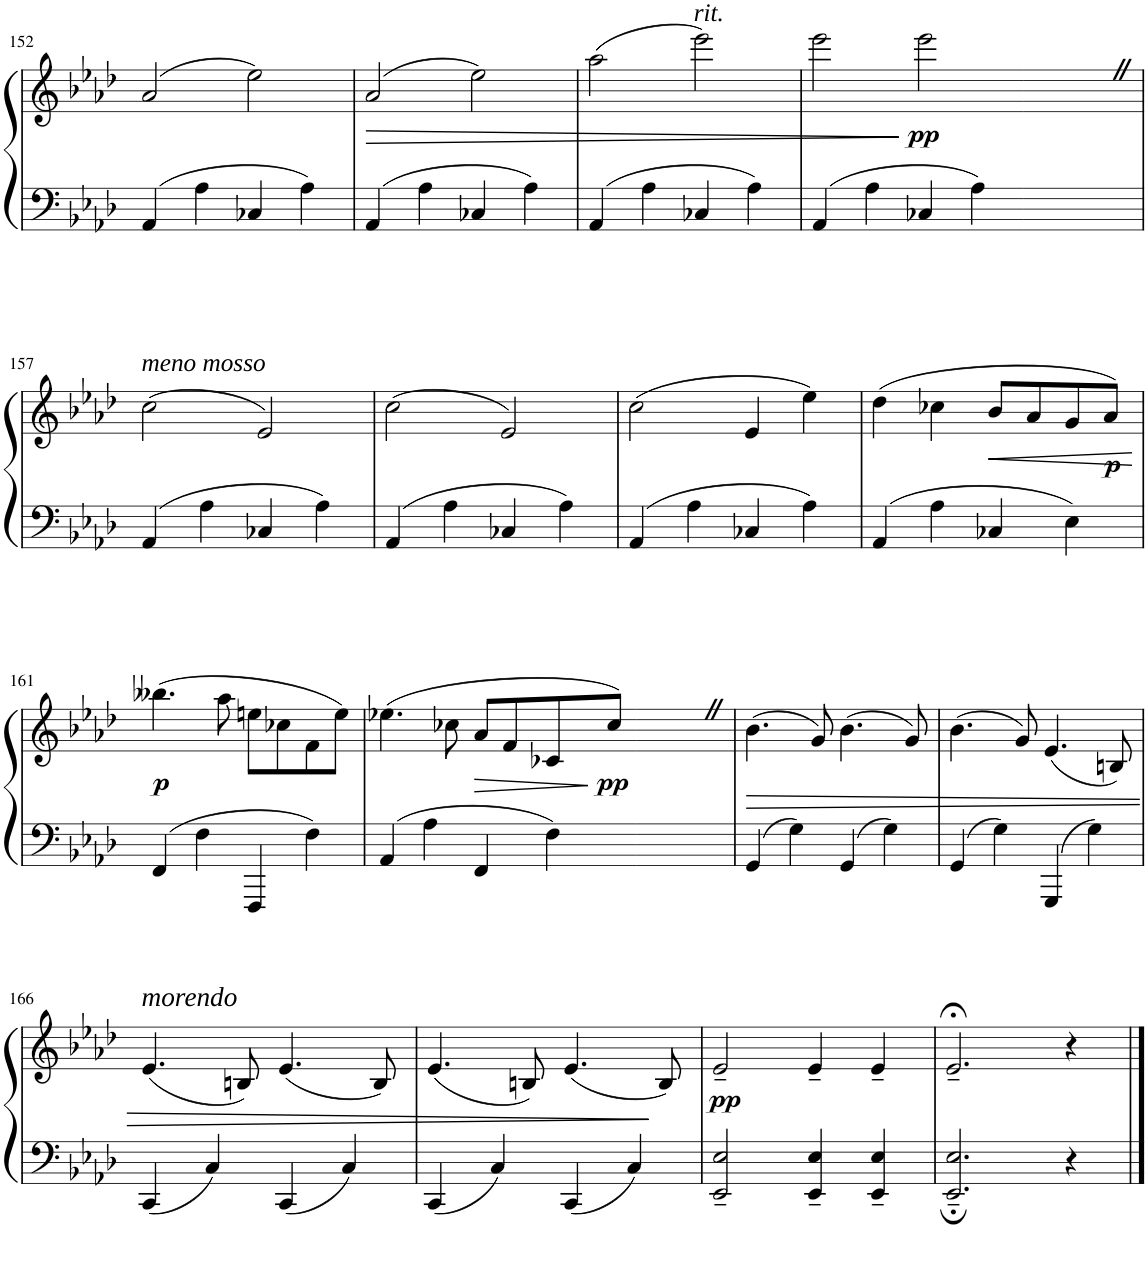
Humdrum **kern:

**kern	**kern	**dynam
*part1	*part1	*part1
*staff2	*staff1	*staff1/2
!!LO:PB:g=z
*clefF4	*clefG2	*
*k[b-e-a-d-]	*k[b-e-a-d-]	*
*A-:	*A-:	*
*M4/4	*M4/4	*
*met(c)	*met(c)	*
=152	=152	=152
4AA-/	(>2a-/	.
4A-\	.	.
4C-X/	2ee-\)	.
4A-\	.	.
=153	=153	=153
!	!	!LO:HP:b
4AA-/	(>2a-/	>
4A-\	.	.
4C-X/	2ee-\)	.
4A-\	.	.
=154	=154	=154
4AA-/	(>2aa-\	.
4A-\	.	.
!	!LO:TX:a:i:t=rit.	!
4C-X/	2eee-\)	.
4A-\	.	.
=155	=155	=155
4AA-/	2eee-\	.
4A-\	.	.
!	!	!LO:DY:n=1:b
4C-X/	2eee-\	] pp
4A-\	.	.
=156-	=156-	=156-
1ryy	1ryy	.
!!LO:LB:g=z
=157	=157	=157
!	!LO:TX:a:i:t=meno mosso	!
4AA-/	(>2cc\	.
4A-\	.	.
4C-X/	2e-/)	.
4A-\	.	.
=158	=158	=158
4AA-/	(>2cc\	.
4A-\	.	.
4C-X/	2e-/)	.
4A-\	.	.
=159	=159	=159
4AA-/	(>2cc\	.
4A-\	.	.
4C-X/	4e-/	.
4A-\	4ee-\)	.
=160	=160	=160
4AA-/	(>4dd-\	.
4A-\	4cc-X\	.
!	!	!LO:HP:b
4C-X/	8b-/L	<
.	8a-/	.
4E-\	8g/	.
!	!	!LO:DY:b
.	8a-/J)	p
.	.	[
!!LO:LB:g=z
=161	=161	=161
*k[b-e-a-d-]	*k[b-e-a-d-]	*
*A-:	*A-:	*
!	!	!LO:DY:b
4FF/	(>4.bb--X\	p
4F\	.	.
.	8aa-\	.
4FFF/	8een\L	.
.	8cc-X\	.
4F\	8f\	.
.	8ee\J)	.
=162	=162	=162
4AA-/	(>4.ee-X\	.
4A-\	.	.
.	8cc-X\	.
!	!	!LO:HP:b
4FF/	8a-/L	>
.	8f/	.
4F\	8c-X/	.
!	!	!LO:DY:n=1:b
.	8cc-/J)	] pp
=163-	=163-	=163-
1ryy	1ryy	.
=164	=164	=164
!	!	!LO:HP:b
4GG/	(>4.b-\	>
4G\	.	.
.	8g/)	.
4GG/	(>4.b-\	.
4G\	.	.
.	8g/)	.
=165	=165	=165
4GG/	(>4.b-\	.
4G\	.	.
.	8g/)	.
4GGG/	(<4.e-/	.
4G\	.	.
.	8Bn/)	.
!!LO:LB:g=z
=166	=166	=166
!	!LO:TX:a:i:t=morendo	!
4CC/	(<4.e-/	.
4C/	.	.
.	8Bn/)	.
4CC/	(<4.e-/	.
4C/	.	.
.	8B/)	.
=167	=167	=167
4CC/	(<4.e-/	.
4C/	.	.
.	8Bn/)	.
4CC/	(<4.e-/	.
4C/	.	.
.	8B/)	]
=168	=168	=168
!	!	!LO:DY:b
2EE-/~ 2E-/~	2e-~/	pp
4EE-/~ 4E-/~	4e-~/	.
4EE-/~ 4E-/~	4e-~/	.
=169	=169	=169
2.EE-/;~ 2.E-/;~	2.e-;<~/	.
4r	4r	.
==	==	==
*-	*-	*-
